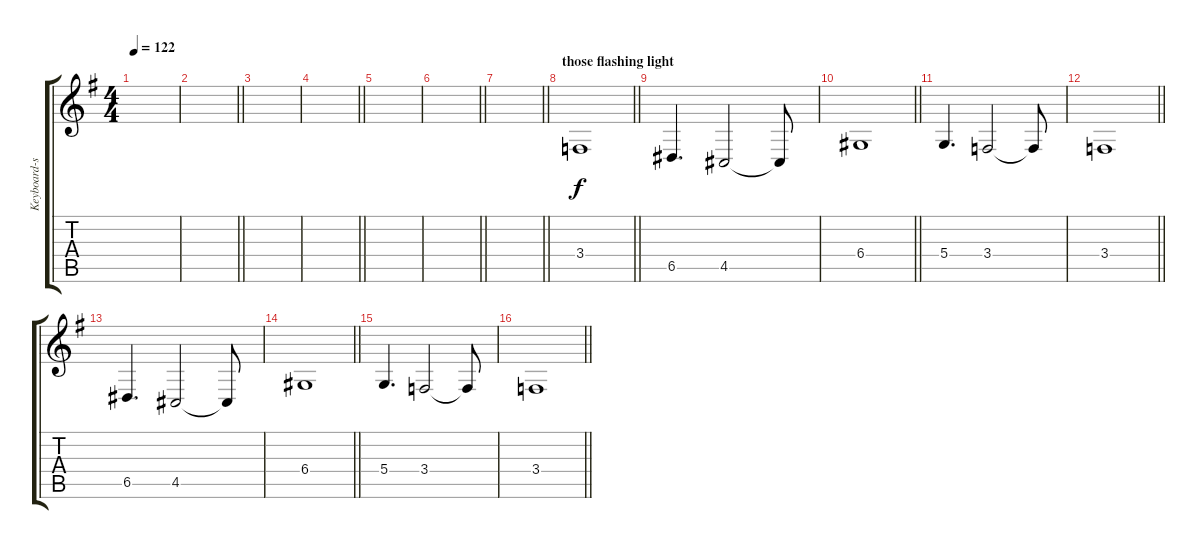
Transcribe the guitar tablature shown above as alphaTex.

\track ("Keyboard-string" "Keyboard-s") {instrument stringensemble1}
\staff {score tabs}
\tuning (E4 B3 G3 D3 A2 E2) {hide}
\ts (4 4)
\tempo 122
\clef g2
\ks g
|
\barLineRight lightlight
|
|
\barLineRight lightlight
|
|
\barLineRight lightlight
|
\barLineRight lightlight
|
\section ("" "those flashing light")
\barLineRight lightlight
3.4.1{volume 12} |
6.5.4{d} 4.5.2 4.5{t}.8 |
\barLineRight lightlight
6.4.1 |
5.4.4{d} 3.4.2 3.4{t}.8 |
\barLineRight lightlight
3.4.1{volume 12} |
6.5.4{d} 4.5.2 4.5{t}.8 |
\barLineRight lightlight
6.4.1 |
5.4.4{d} 3.4.2 3.4{t}.8 |
\barLineRight lightlight
3.4.1{volume 12}
